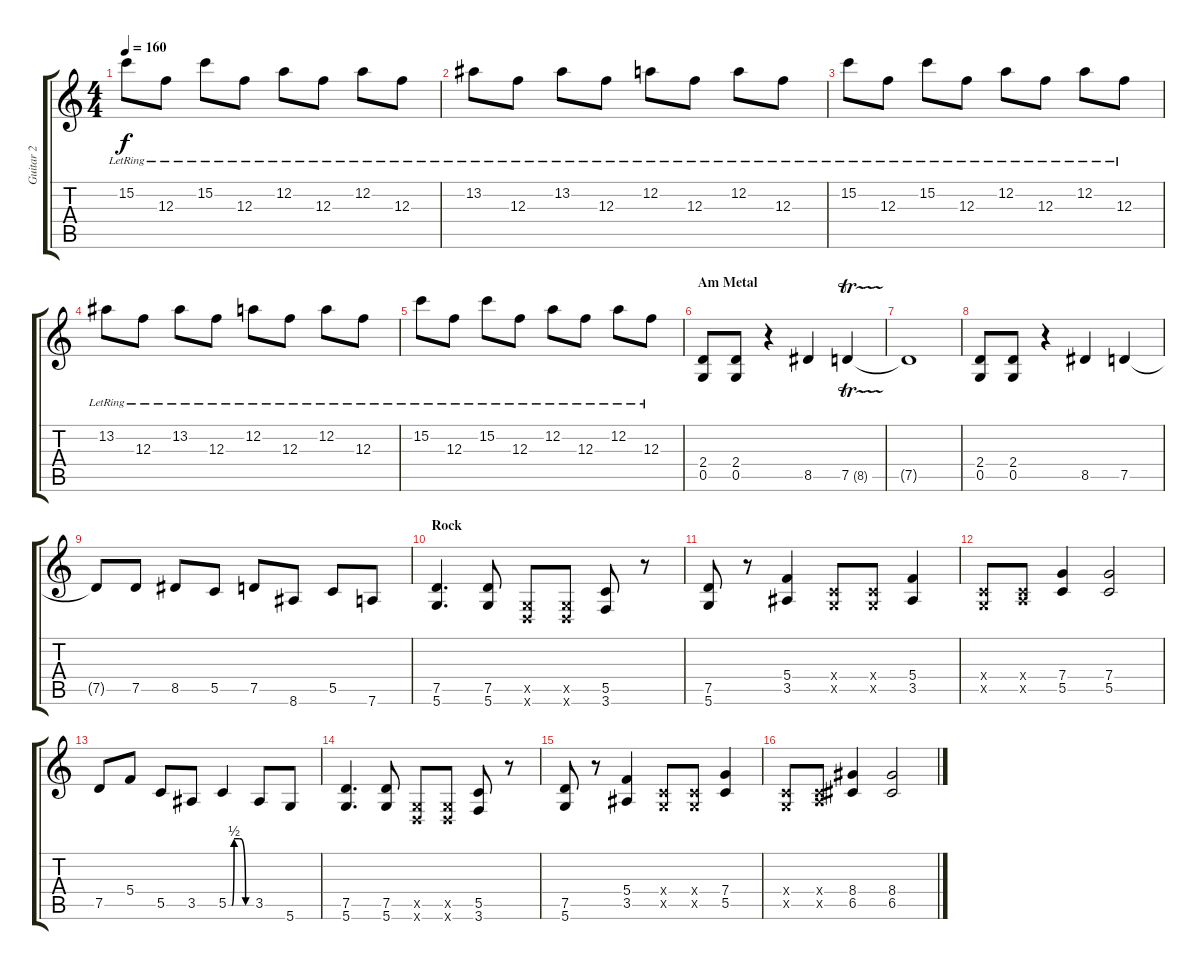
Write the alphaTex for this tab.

\track ("Guitar 2" "Guitar 2") {instrument overdrivenguitar}
\staff {score tabs}
\tuning (D4 A3 F3 C3 G2 D2) {hide}
\ts (4 4)
\tempo 160
\clef g2
\ks c
15.2{lr}.8{dy f} 12.3{lr}.8 15.2{lr}.8 12.3{lr}.8 12.2{lr}.8 12.3{lr}.8 12.2{lr}.8 12.3{lr}.8 |
13.2{lr}.8 12.3{lr}.8 13.2{lr}.8 12.3{lr}.8 12.2{lr}.8 12.3{lr}.8 12.2{lr}.8 12.3{lr}.8 |
15.2{lr}.8 12.3{lr}.8 15.2{lr}.8 12.3{lr}.8 12.2{lr}.8 12.3{lr}.8 12.2{lr}.8 12.3{lr}.8 |
13.2{lr}.8 12.3{lr}.8 13.2{lr}.8 12.3{lr}.8 12.2{lr}.8 12.3{lr}.8 12.2{lr}.8 12.3{lr}.8 |
15.2{lr}.8 12.3{lr}.8 15.2{lr}.8 12.3{lr}.8 12.2{lr}.8 12.3{lr}.8 12.2{lr}.8 12.3{lr}.8 |
\section ("" "Am Metal")
(2.4 0.5).8 (2.4 0.5).8 r.4 8.5.4 7.5{tr (8 16)}.4 |
7.5{t}.1 |
(2.4 0.5).8 (2.4 0.5).8 r.4 8.5.4 7.5.4 |
7.5{t}.8 7.5.8 8.5.8 5.5.8 7.5.8 8.6.8 5.5.8 7.6.8 |
\section ("" "Rock")
(7.5 5.6).4{d} (7.5 5.6).8 (0.5{x} 0.6{x}).8 (0.5{x} 0.6{x}).8 (5.5 3.6).8 r.8 |
(7.5 5.6).8 r.8 (5.4 3.5).4 (0.4{x} 0.5{x}).8 (0.4{x} 0.5{x}).8 (5.4 3.5).4 |
(0.4{x} 0.5{x}).8 (0.4{x} 2.5{x}).8 (7.4 5.5).4 (7.4 5.5).2 |
7.5.8 5.4.8 5.5.8 3.5.8 5.5{be (custom 0 0 9 0 15 2 30 2 45 0 60 0)}.4 3.5.8 5.6.8 |
(7.5 5.6).4{d} (7.5 5.6).8 (0.5{x} 0.6{x}).8 (0.5{x} 0.6{x}).8 (5.5 3.6).8 r.8 |
(7.5 5.6).8 r.8 (5.4 3.5).4 (0.4{x} 0.5{x}).8 (0.4{x} 0.5{x}).8 (7.4 5.5).4 |
(0.4{x} 0.5{x}).8 (0.4{x} 2.5{x}).8 (8.4 6.5).4 (8.4 6.5).2
